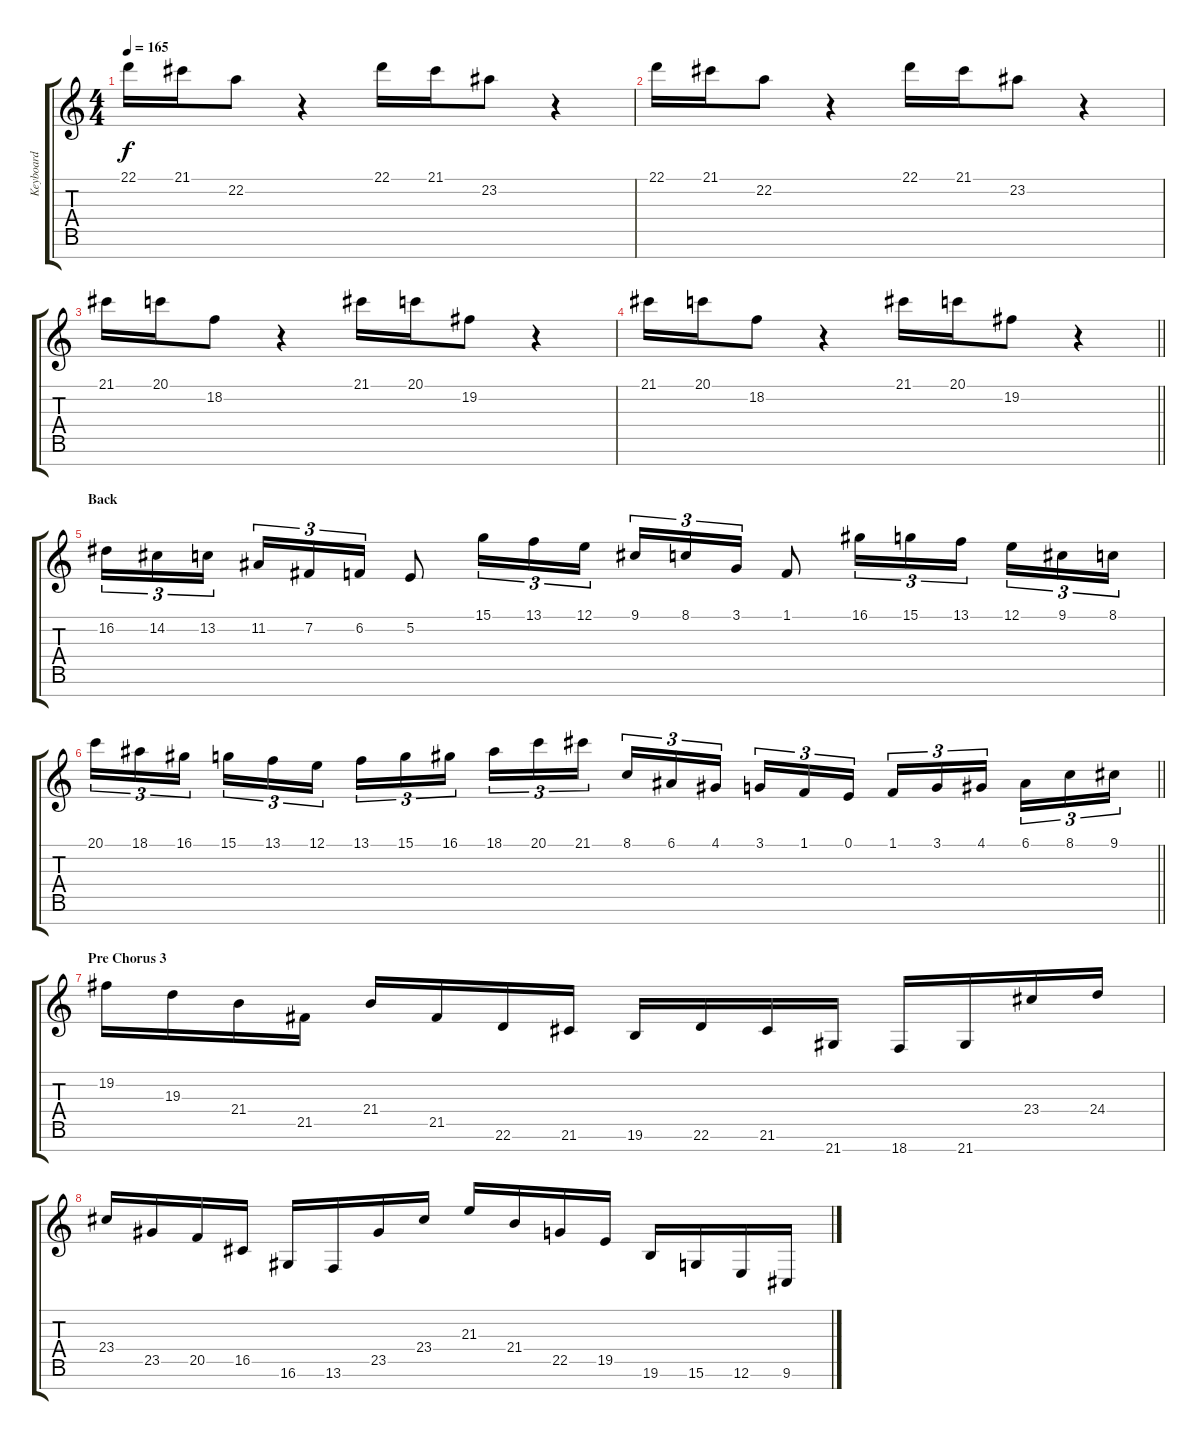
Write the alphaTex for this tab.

\track ("Keyboard" "Keyboard") {instrument stringensemble1}
\staff {score tabs}
\tuning (E4 B3 G3 D3 A2 E2 B1) {hide}
\ts (4 4)
\tempo 165
\clef g2
\ks c
22.1.16{dy f} 21.1.16 22.2.8 r.4 22.1.16 21.1.16 23.2.8 r.4 |
22.1.16 21.1.16 22.2.8 r.4 22.1.16 21.1.16 23.2.8 r.4 |
21.1.16 20.1.16 18.2.8 r.4 21.1.16 20.1.16 19.2.8 r.4 |
\barLineRight lightlight
21.1.16 20.1.16 18.2.8 r.4 21.1.16 20.1.16 19.2.8 r.4 |
\section ("" "Back")
16.2.16{tu (3 2) instrument lead1square} 14.2.16{tu (3 2)} 13.2.16{tu (3 2) beam splitsecondary} 11.2.16{tu (3 2)} 7.2.16{tu (3 2)} 6.2.16{tu (3 2)} 5.2.8 15.1.16{tu (3 2)} 13.1.16{tu (3 2)} 12.1.16{tu (3 2)} 9.1.16{tu (3 2)} 8.1.16{tu (3 2)} 3.1.16{tu (3 2)} 1.1.8 16.1.16{tu (3 2)} 15.1.16{tu (3 2)} 13.1.16{tu (3 2) beam splitsecondary} 12.1.16{tu (3 2)} 9.1.16{tu (3 2)} 8.1.16{tu (3 2)} |
\barLineRight lightlight
20.1.16{tu (3 2)} 18.1.16{tu (3 2)} 16.1.16{tu (3 2) beam splitsecondary} 15.1.16{tu (3 2)} 13.1.16{tu (3 2)} 12.1.16{tu (3 2)} 13.1.16{tu (3 2)} 15.1.16{tu (3 2)} 16.1.16{tu (3 2) beam splitsecondary} 18.1.16{tu (3 2)} 20.1.16{tu (3 2)} 21.1.16{tu (3 2)} 8.1.16{tu (3 2)} 6.1.16{tu (3 2)} 4.1.16{tu (3 2) beam splitsecondary} 3.1.16{tu (3 2)} 1.1.16{tu (3 2)} 0.1.16{tu (3 2)} 1.1.16{tu (3 2)} 3.1.16{tu (3 2)} 4.1.16{tu (3 2) beam splitsecondary} 6.1.16{tu (3 2)} 8.1.16{tu (3 2)} 9.1.16{tu (3 2)} |
\section ("" "Pre Chorus 3")
19.2.16 19.3.16 21.4.16 21.5.16 21.4.16 21.5.16 22.6.16 21.6.16 19.6.16 22.6.16 21.6.16 21.7.16 18.7.16 21.7.16 23.4.16 24.4.16 |
23.4.16 23.5.16 20.5.16 16.5.16 16.6.16 13.6.16 23.5.16 23.4.16 21.3.16 21.4.16 22.5.16 19.5.16 19.6.16 15.6.16 12.6.16 9.6.16
